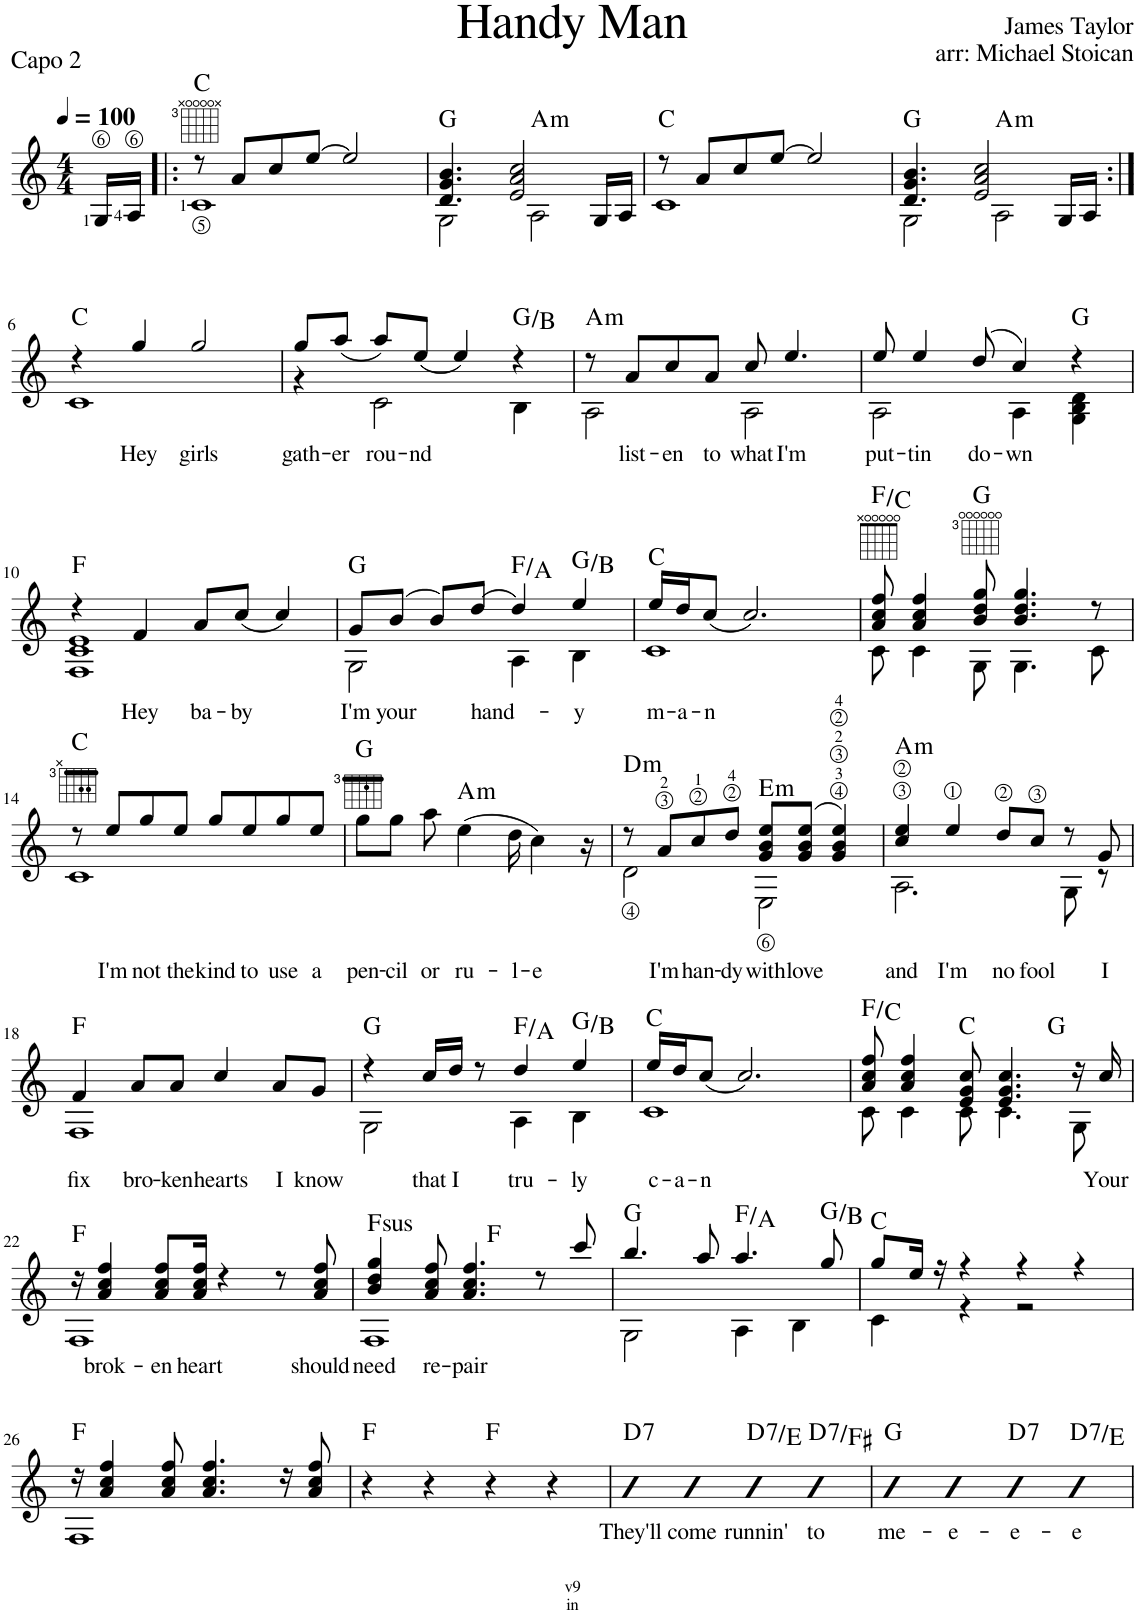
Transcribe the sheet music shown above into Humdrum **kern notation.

**kern	**text	**harte
*part1	*part1	*part1
*staff1	*staff1	*
*I"Piano	*	*
*I'Pno.	*	*
*clefG2	*	*
*k[]	*	*
*M4/4	*	*
*MM100	*	*
=1	=1	=1
16G/LL	.	.
16A/JJ	.	.
=2!|:	=2!|:	=2!|:
*^	*	*
8r	1c<<	.	C:maj
8a/L	.	.	.
8cc/	.	.	.
[8ee/J	.	.	.
2ee/]	.	.	.
=3	=3	=3	=3
4.d/ 4.g/ 4.b/	2G\	.	G:maj
2e/ 2a/ 2cc/	.	.	.
!	!	!	!LO:H:kt=m
.	2A\	.	A:min
16G/LL	.	.	.
16A/JJ	.	.	.
=4	=4	=4	=4
8r	1c	.	C:maj
8a/L	.	.	.
8cc/	.	.	.
[8ee/J	.	.	.
2ee/]	.	.	.
=5	=5	=5	=5
4.d/ 4.g/ 4.b/	2G\	.	G:maj
2e/ 2a/ 2cc/	.	.	.
!	!	!	!LO:H:kt=m
.	2A\	.	A:min
16G/LL	.	.	.
16A/JJ	.	.	.
!!LO:LB:g=z	!!
=6:|!	=6:|!	=6:|!	=6:|!
4r	1c	.	C:maj
!	!	!LO:LY:b	!
4gg/	.	Hey	.
!	!	!LO:LY:b	!
2gg/	.	girls	.
=7	=7	=7	=7
!	!	!LO:LY:b	!
8gg/L	4r	gath-	.
!	!	!LO:LY:b	!
(<8aa/J	.	-er	.
!	!	!LO:LY:b	!
8aa/L)	2c\	rou-	.
!	!	!LO:LY:b	!
(<8ee/J	.	-nd	.
4ee/)	.	.	.
4r	4B\	.	G:maj/3
=8	=8	=8	=8
!	!	!	!LO:H:kt=m
8r	2A\	.	A:min
!	!	!LO:LY:b	!
8a/L	.	list-	.
!	!	!LO:LY:b	!
8cc/	.	-en	.
!	!	!LO:LY:b	!
8a/J	.	to	.
!	!	!LO:LY:b	!
8cc/	2A\	what	.
!	!	!LO:LY:b	!
4.ee/	.	I'm	.
=9	=9	=9	=9
!	!	!LO:LY:b	!
8ee/	2A\	-put-	.
!	!	!LO:LY:b	!
4ee/	.	-tin	.
!	!	!LO:LY:b	!
(8dd/	.	do-	.
!	!	!LO:LY:b	!
4cc/)	4A\	-wn	.
4r	4G\ 4B\ 4d\	.	G:maj
!!LO:LB:g=z	!!
=10	=10	=10	=10
4r	1F 1c 1e	.	F:maj
!	!	!LO:LY:b	!
4f/	.	Hey	.
!	!	!LO:LY:b	!
8a/L	.	ba-	.
!	!	!LO:LY:b	!
(<8cc/J	.	-by	.
4cc/)	.	.	.
=11	=11	=11	=11
!	!	!LO:LY:b	!
8g/L	2G\	I'm	G:maj
!	!	!LO:LY:b	!
(8b/J	.	your	.
8b/L)	.	.	.
!	!	!LO:LY:b	!
(8dd/J	.	hand-	.
4dd/)	4A\	.	F:maj/3
!	!	!LO:LY:b	!
4ee/	4B\	y	G:maj/3
=12	=12	=12	=12
!	!	!LO:LY:b	!
16ee/LL	1c	m-	C:maj
!	!	!LO:LY:b	!
16dd/J	.	-a-	.
!	!	!LO:LY:b	!
(<8cc/J	.	-n	.
2.cc/)	.	.	.
=13	=13	=13	=13
8a/ 8cc/ 8ff/	8c\	.	F:maj/5
4a/ 4cc/ 4ff/	4c\	.	.
8b/ 8dd/ 8gg/	8G\	.	G:maj
4.b/ 4.dd/ 4.gg/	4.G\	.	.
8r	8c\	.	.
!!LO:LB:g=z	!!
=14	=14	=14	=14
8r	1c	.	C:maj
!	!	!LO:LY:b	!
8ee/L	.	I'm	.
!	!	!LO:LY:b	!
8gg/	.	not	.
!	!	!LO:LY:b	!
8ee/J	.	the	.
!	!	!LO:LY:b	!
8gg/L	.	kind	.
!	!	!LO:LY:b	!
8ee/	.	to	.
!	!	!LO:LY:b	!
8gg/	.	use	.
!	!	!LO:LY:b	!
8ee/J	.	a	.
*v	*v	*	*
=15	=15	=15
!	!LO:LY:b	!
8gg\L	pen-	G:maj
!	!LO:LY:b	!
8gg\J	-cil	.
!	!LO:LY:b	!
8aa\	or	.
!	!LO:LY:b	!LO:H:kt=m
(4ee\	ru-	A:min
!	!LO:LY:b	!
16dd\	-l-	.
!	!LO:LY:b	!
4cc\)	-e	.
16r	.	.
=16	=16	=16
*^	*	*
!	!	!	!LO:H:kt=m
8r	2d<\	.	D:min
!	!	!LO:LY:b	!
8a/L	.	I'm	.
!	!	!LO:LY:b	!
8cc/	.	han-	.
!	!	!LO:LY:b	!
8dd/J	.	-dy	.
!	!	!LO:LY:b	!LO:H:kt=m
8g/ 8b/ 8ee/L	2E<\	with	E:min
!	!	!LO:LY:b	!
(8g/ 8b/ 8ee/J	.	love	.
4g/ 4b/ 4ee/)	.	.	.
=17	=17	=17	=17
!	!	!LO:LY:b	!LO:H:kt=m
4cc/ 4ee/	2.A\	and	A:min
!	!	!LO:LY:b	!
4ee/	.	I'm	.
!	!	!LO:LY:b	!
8dd/L	.	no	.
!	!	!LO:LY:b	!
8cc/J	.	fool	.
8r	8G\	.	.
!	!	!LO:LY:b	!
8g/	8r	I	.
!!LO:LB:g=z	!!
=18	=18	=18	=18
!	!	!LO:LY:b	!
4f/	1F	fix	F:maj
!	!	!LO:LY:b	!
8a/L	.	bro-	.
!	!	!LO:LY:b	!
8a/J	.	-ken	.
!	!	!LO:LY:b	!
4cc/	.	hearts	.
!	!	!LO:LY:b	!
8a/L	.	I	.
!	!	!LO:LY:b	!
8g/J	.	know	.
=19	=19	=19	=19
4r	2G\	.	G:maj
!	!	!LO:LY:b	!
16cc/LL	.	that	.
!	!	!LO:LY:b	!
16dd/JJ	.	I	.
8r	.	.	.
!	!	!LO:LY:b	!
4dd/	4A\	tru-	F:maj/3
!	!	!LO:LY:b	!
4ee/	4B\	-ly	G:maj/3
=20	=20	=20	=20
!	!	!LO:LY:b	!
16ee/LL	1c	c-	C:maj
!	!	!LO:LY:b	!
16dd/J	.	-a-	.
!	!	!LO:LY:b	!
(<8cc/J	.	-n	.
2.cc/)	.	.	.
=21	=21	=21	=21
*	*^	*	*
8a/ 8cc/ 8ff/	8c\	2.ryy	.	F:maj/5
4a/ 4cc/ 4ff/	4c\	.	.	.
8e/ 8g/ 8cc/	8c\	.	.	C:maj
4.e/ 4.g/ 4.cc/	4.c\	.	.	.
.	.	4ryy	.	G:maj
16r	8G\	.	.	.
!	!	!	!LO:LY:b	!
16cc/	.	.	Your	.
*	*v	*v	*	*
!!LO:LB:g=z
=22	=22	=22	=22
16r	1F	.	F:maj
!	!	!LO:LY:b	!
4a/ 4cc/ 4ff/	.	brok-	.
!	!	!LO:LY:b	!
8a/ 8cc/ 8ff/L	.	-en	.
!	!	!LO:LY:b	!
16a/ 16cc/ 16ff/Jk	.	heart	.
4r	.	.	.
8r	.	.	.
!	!	!LO:LY:b	!
8a/ 8cc/ 8ff/	.	should	.
*v	*v	*	*
=23	=23	=23
!	!LO:LY:b	!LO:H:kt=sus
*^	*	*
*	*^	*	*
4b/ 4dd/ 4gg/	1F	2ryy	need	F:sus4
!	!	!	!LO:LY:b	!
8a/ 8cc/ 8ff/	.	.	re-	.
!	!	!	!LO:LY:b	!
4.a/ 4.cc/ 4.ff/	.	.	-pair	.
.	.	2ryy	.	F:maj
8r	.	.	.	.
8ccc/	.	.	.	.
*	*v	*v	*	*
=24	=24	=24	=24
4.bbn/	2G\	.	G:maj
8aa/	.	.	.
4.aa/	4A\	.	F:maj/3
.	4B\	.	.
8gg/	.	.	G:maj/3
=25	=25	=25	=25
8gg/L	4c\	.	C:maj
16ee/Jk	.	.	.
16r	.	.	.
4r	4r	.	.
4r	2r	.	.
4r	.	.	.
!!LO:LB:g=z	!!
=26	=26	=26	=26
16r	1F	.	F:maj
4a/ 4cc/ 4ff/	.	.	.
8a/ 8cc/ 8ff/	.	.	.
4.a/ 4.cc/ 4.ff/	.	.	.
16r	.	.	.
8a/ 8cc/ 8ff/	.	.	.
*v	*v	*	*
=27	=27	=27
4r	.	F:maj
4r	.	.
4r	.	F:maj
4r	.	.
=28	=28	=28
!	!LO:LY:b	!LO:H:kt=7
4b	They'll	D:7
!	!LO:LY:b	!
4b	come	.
!	!LO:LY:b	!LO:H:kt=7
4b	runnin'	D:7/2
!	!LO:LY:b	!LO:H:kt=7
4b	to	D:7/3
=29	=29	=29
!	!LO:LY:b	!
4b	me-	G:maj
!	!LO:LY:b	!
4b	-e-	.
!	!LO:LY:b	!LO:H:kt=7
4b	-e-	D:7
!	!LO:LY:b	!LO:H:kt=7
4b	-e	D:7/2
=	=	=
*-	*-	*-
